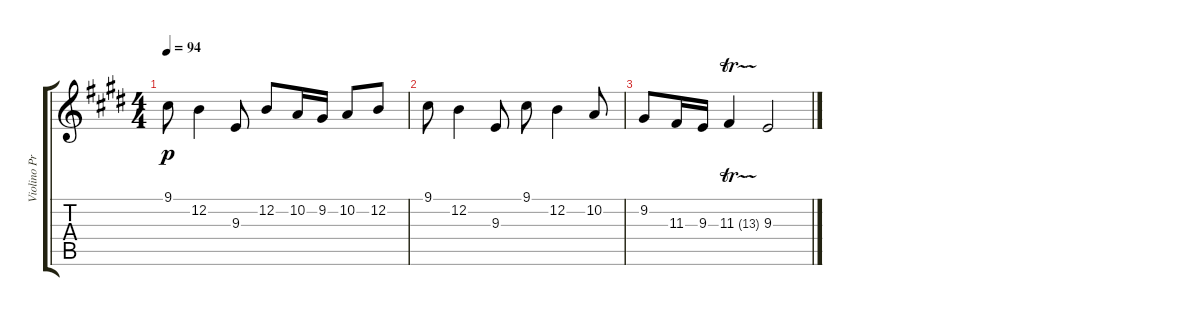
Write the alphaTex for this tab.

\track ("Violino Principale" "Violino Pr") {instrument violin}
\staff {score tabs}
\tuning (E4 B3 G3 D3 A2 E2) {hide}
\ts (4 4)
\tempo 94
\clef g2
\ks e
9.1.8{dy p} 12.2.4 9.3.8 12.2.8 10.2.16 9.2.16 10.2.8 12.2.8 |
\ks c#minor
9.1.8 12.2.4 9.3.8 9.1.8 12.2.4 10.2.8 |
9.2.8 11.3.16 9.3.16 11.3{tr (13 32)}.4 9.3.2
